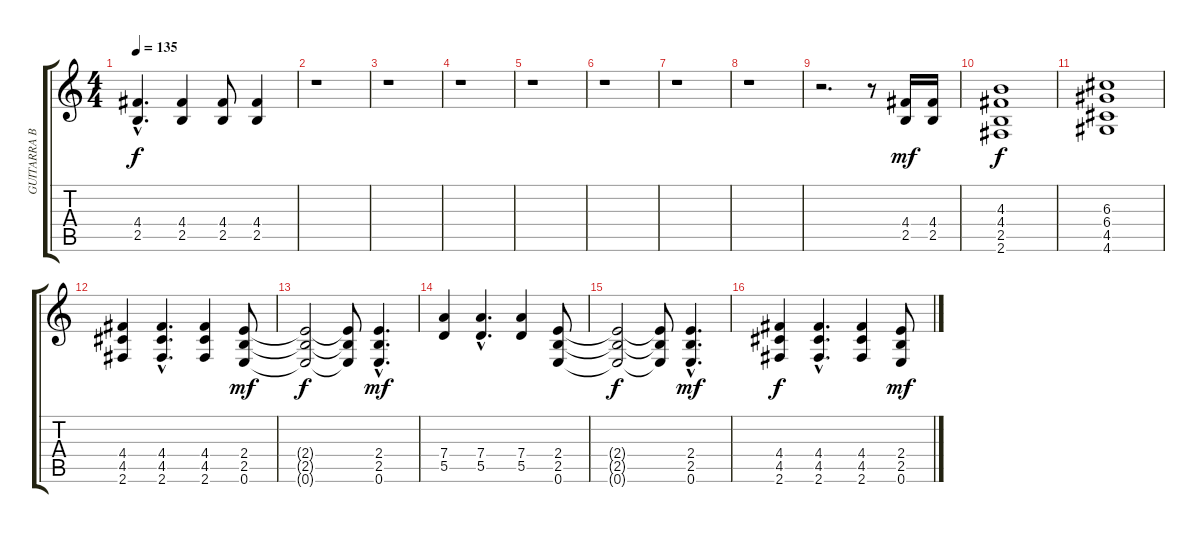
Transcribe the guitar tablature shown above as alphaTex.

\track ("GUITARRA BASE" "GUITARRA B") {instrument distortionguitar}
\staff {score tabs}
\tuning (E4 B3 G3 D3 A2 E2) {hide}
\ts (4 4)
\tempo 135
\clef g2
\ks c
(4.4{hac t} 2.5{hac t}).4{d dy f} (4.4 2.5).4 (4.4 2.5).8 (4.4 2.5).4 |
r.1 |
r.1 |
r.1 |
r.1 |
r.1 |
r.1 |
r.1 |
r.2{d} r.8 (4.4 2.5).16{dy mf} (4.4 2.5).16 |
(4.3 4.4 2.5 2.6).1{dy f} |
(6.3 6.4 4.5 4.6).1 |
(4.4 4.5 2.6).4 (4.4{hac} 4.5{hac} 2.6{hac}).4{d} (4.4 4.5 2.6).4 (2.4 2.5 0.6).8{dy mf} |
(2.4{t} 2.5{t} 0.6{t}).2{dy f} (2.4{t} 2.5{t} 0.6{t}).8 (2.4{hac} 2.5{hac} 0.6{hac}).4{d dy mf} |
(7.4 5.5).4 (7.4{hac} 5.5{hac}).4{d} (7.4 5.5).4 (2.4 2.5 0.6).8 |
(2.4{t} 2.5{t} 0.6{t}).2{dy f} (2.4{t} 2.5{t} 0.6{t}).8 (2.4{hac} 2.5{hac} 0.6{hac}).4{d dy mf} |
(4.4 4.5 2.6).4{dy f} (4.4{hac} 4.5{hac} 2.6{hac}).4{d} (4.4 4.5 2.6).4 (2.4 2.5 0.6).8{dy mf}
